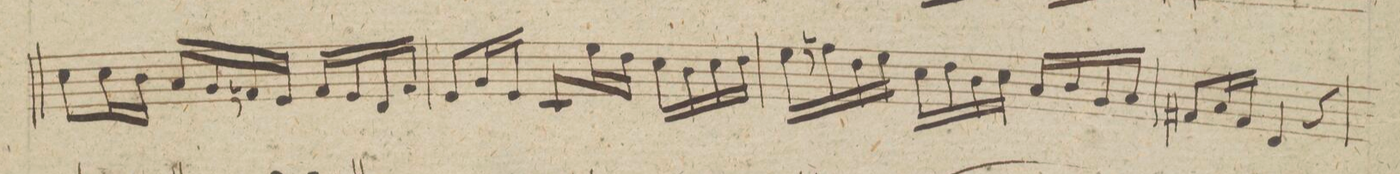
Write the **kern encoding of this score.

**kern	**dynam
*I"Violino 2do	*
*clefG2	*
*k[f#]	*
*M3/4	*
8cc\L	.
16cc\L	.
16b\JJ	.
16a/LL	.
16g/	.
16fn/	.
16e/JJ	.
16f/LL	.
16e/	.
16d/	.
16f/JJ	.
=99	=99
8e/L	.
16g/L	.
16e/JJ	.
8c/L	.
16ee\L	.
16dd\JJ	.
16cc\LL	.
16b\	.
16cc\	.
16dd\JJ	.
=100	=100
16ee\LL	.
16ffn\	.
16dd\	.
16ee\JJ	.
16cc\LL	.
16dd\	.
16b\	.
16cc\JJ	.
16a/LL	.
16b/	.
16g/	.
16a/JJ	.
=101	=101
8f#X/L	.
16a/L	.
16f#/JJ	.
4d/	.
4r	.
=102	=102
*-	*-
